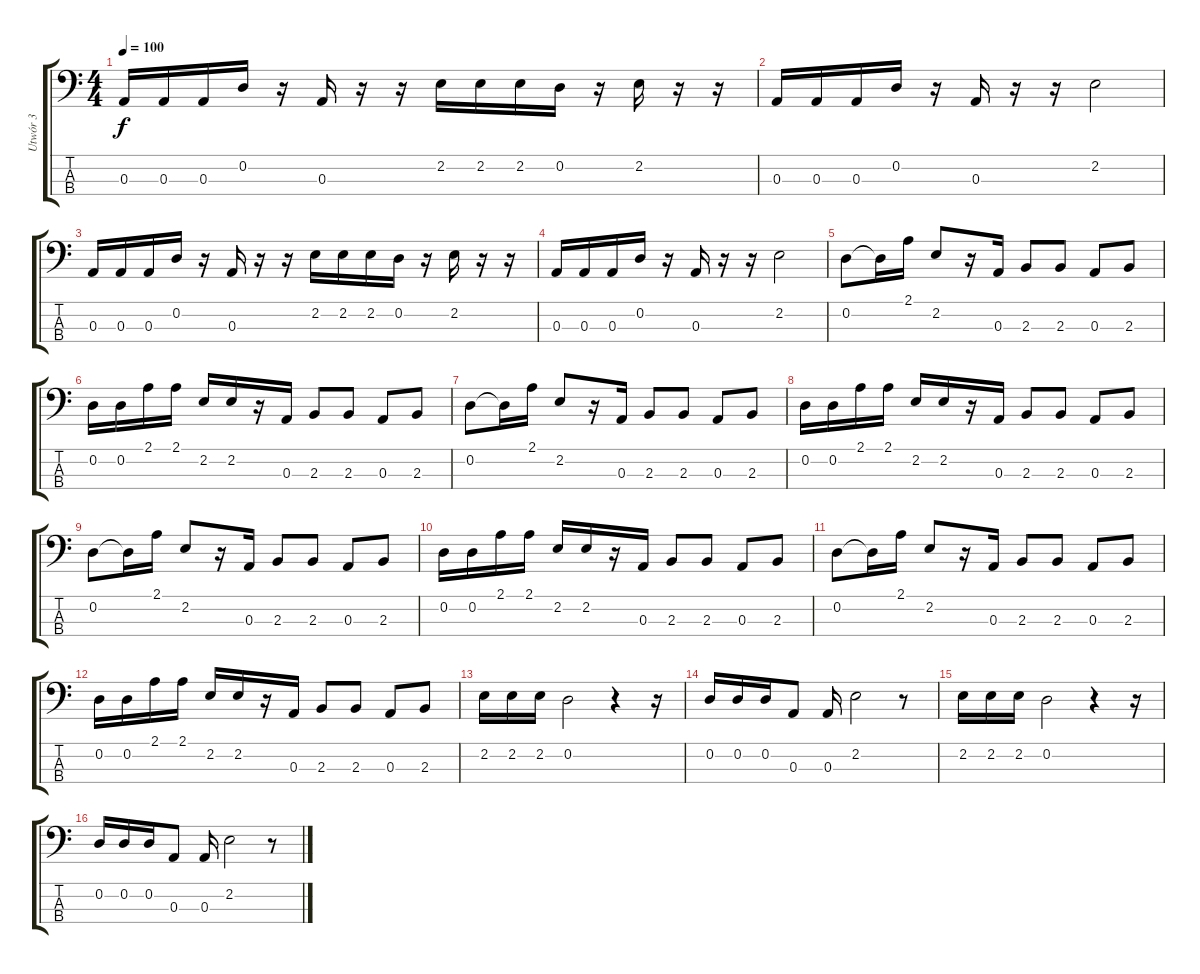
\track ("Utwór 3" "Utwór 3") {instrument electricbasspick}
\staff {score tabs}
\tuning (G2 D2 A1 E1) {hide}
\ts (4 4)
\tempo 100
\clef f4
\ks c
0.3.16{dy f instrument electricbasspick} 0.3.16 0.3.16 0.2.16 r.16 0.3.16 r.16 r.16 2.2.16 2.2.16 2.2.16 0.2.16 r.16 2.2.16 r.16 r.16 |
0.3.16 0.3.16 0.3.16 0.2.16 r.16 0.3.16 r.16 r.16 2.2.2 |
0.3.16 0.3.16 0.3.16 0.2.16 r.16 0.3.16 r.16 r.16 2.2.16 2.2.16 2.2.16 0.2.16 r.16 2.2.16 r.16 r.16 |
0.3.16 0.3.16 0.3.16 0.2.16 r.16 0.3.16 r.16 r.16 2.2.2 |
0.2.8 0.2{t}.16 2.1.16 2.2.8 r.16 0.3.16 2.3.8 2.3.8 0.3.8 2.3.8 |
0.2.16 0.2.16 2.1.16 2.1.16 2.2.16 2.2.16 r.16 0.3.16 2.3.8 2.3.8 0.3.8 2.3.8 |
0.2.8 0.2{t}.16 2.1.16 2.2.8 r.16 0.3.16 2.3.8 2.3.8 0.3.8 2.3.8 |
0.2.16 0.2.16 2.1.16 2.1.16 2.2.16 2.2.16 r.16 0.3.16 2.3.8 2.3.8 0.3.8 2.3.8 |
0.2.8 0.2{t}.16 2.1.16 2.2.8 r.16 0.3.16 2.3.8 2.3.8 0.3.8 2.3.8 |
0.2.16 0.2.16 2.1.16 2.1.16 2.2.16 2.2.16 r.16 0.3.16 2.3.8 2.3.8 0.3.8 2.3.8 |
0.2.8 0.2{t}.16 2.1.16 2.2.8 r.16 0.3.16 2.3.8 2.3.8 0.3.8 2.3.8 |
0.2.16 0.2.16 2.1.16 2.1.16 2.2.16 2.2.16 r.16 0.3.16 2.3.8 2.3.8 0.3.8 2.3.8 |
2.2.16 2.2.16 2.2.16 0.2.2 r.4 r.16 |
0.2.16 0.2.16 0.2.16 0.3.8 0.3.16 2.2.2 r.8 |
2.2.16 2.2.16 2.2.16 0.2.2 r.4 r.16 |
0.2.16 0.2.16 0.2.16 0.3.8 0.3.16 2.2.2 r.8
